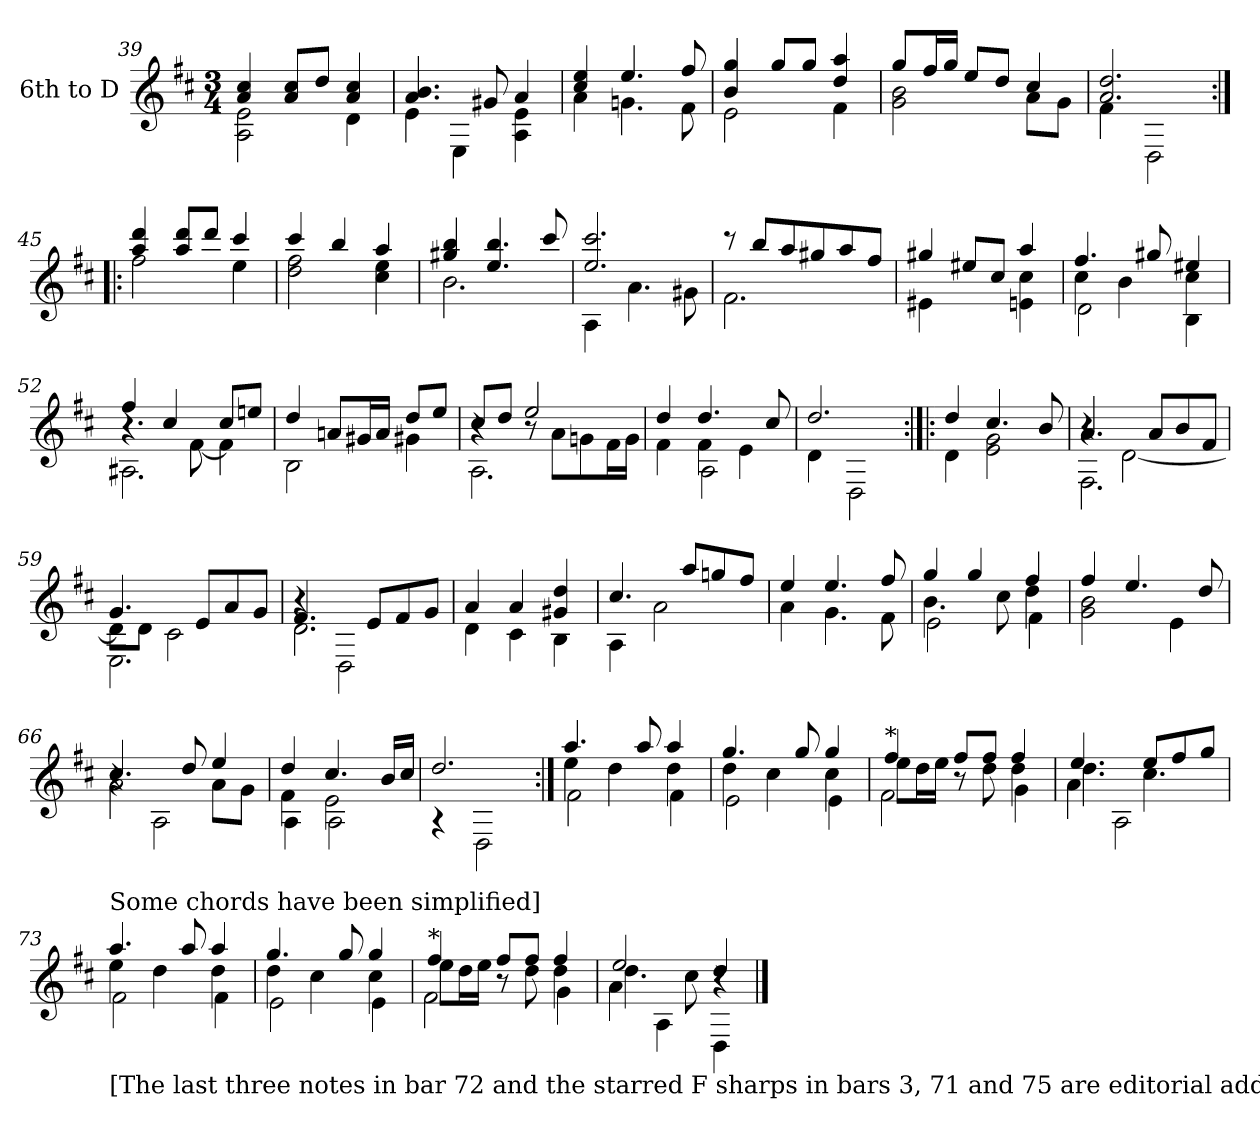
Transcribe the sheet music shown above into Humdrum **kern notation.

**kern
*part1
*staff1
*I"6th to D
*clefG2
*ITrd7c12
*k[f#c#]
*D:
*M3/4
=39
*^
4Ai/ 4c#i	2AAi\ 2Ei
8Ai/ 8c#iL	.
8di/J	.
4Ai/ 4c#i	4Di\
=40	=40
4.Ai/ 4.Bi	4Ei\
.	4EEi\
8G#Xi/	.
4Ai/	4AAi\ 4Ei
=41	=41
4c#i/ 4ei	4Ai\
4.ei/	4.Gni\
8f#i/	8F#i\
=42	=42
4Bi/ 4gi	2Ei\
8gi/L	.
8gi/J	.
4di/ 4ai	4F#i\
!!LO:PB:g=z	!!
=43	=43
8gi/L	2Gi\ 2Bi
16f#i/L	.
16gi/JJ	.
8ei/L	.
8di/J	.
4c#i/	8Ai\L
.	8Gi\J
=44	=44
2.Ai/ 2.di	4F#i\
.	2DDi\
=45:|!|:	=45:|!|:
4ai/ 4ddi	2f#i\
8ai/ 8ddiL	.
8ddi/J	.
4cc#i/	4ei\
=46	=46
4cc#i/	2di\ 2f#i
4bi/	.
4ai/	4c#i\ 4ei
=47	=47
4g#Xi/ 4bi	2.Bi\
4.ei/ 4.bi	.
8cc#i/	.
=48	=48
2.ei/ 2.cc#i	4AAi\
.	4.Ai\
.	8G#Xi\
!!LO:LB:g=z	!!
=49	=49
8r	2.F#i\
8bi/L	.
8ai/	.
8g#Xi/	.
8ai/	.
8f#i/J	.
=50	=50
4g#Xi/	4E#Xi\
8e#Xi/L	4ryy
8c#i/J	.
4ai/	4Eni\ 4c#i
=51	=51
*	*^
4.f#i/	4c#i\	2Di\
.	4Bi\	.
8g#Xi/	.	.
4e#Xi/	4c#i\	4BBi\
=52	=52	=52
4f#i/	4.r	2.AA#Xi\
4c#i/	.	.
.	[<8F#i\	.
8c#i/L	4F#i\]	.
8eni/J	.	.
*	*v	*v
=53	=53
4di/	2BBi\
8Ani/L	.
16G#Xi/L	.
16Ai/JJ	.
8di/L	4G#Xi\
8ei/J	.
=54	=54
*	*^
8c#i/L	4r	2.AAi\
8di/J	.	.
2ei/	8r	.
.	8Ai\L	.
.	8Gni\	.
.	16F#i\L	.
.	16Gi\JJ	.
!!LO:LB:g=z	!!	!!
=55	=55	=55
4di/	4ryy	4F#i\
4.di/	4F#i\	2AAi\
.	4Ei\	.
8c#i/	.	.
*	*v	*v
=56	=56
2.di/	4Di\
.	2DDi\
=57:|!|:	=57:|!|:
4di/	4Di\
4.c#i/	2Ei\ 2Gi
8Bi/	.
=58	=58
*	*^
4.Ai/	4r	2.FF#i\
.	[<2Di\	.
8Ai/L	.	.
8Bi/	.	.
8F#i/J	.	.
=59	=59	=59
4.Gi/	8Di\L]	2.EEi\
.	8Di\J	.
.	2C#i\	.
8Ei/L	.	.
8Ai/	.	.
8Gi/J	.	.
=60	=60	=60
4.F#i/	2.Di\	4r
.	.	2DDi\
8Ei/L	.	.
8F#i/	.	.
8Gi/J	.	.
*	*v	*v
=61	=61
4Ai/	4Di\
4Ai/	4C#i\
4G#Xi/ 4di	4BBi\
!!LO:LB:g=z	!!
=62	=62
4.c#i/	4AAi\
.	2Ai\
8ai/L	.
8gni/	.
8f#i/J	.
=63	=63
4ei/	4Ai\
4.ei/	4.Gi\
8f#i/	8F#i\
=64	=64
*	*^
4gi/	4.Bi\	2Ei\
4gi/	.	.
.	8c#i\	.
4f#i/	4di\	4F#i\
*	*v	*v
=65	=65
4f#i/	2Gi\ 2Bi
4.ei/	.
.	4Ei\
8di/	.
=66	=66
*	*^
4.c#i/	2Ai\	4r
.	.	2AAi\
8di/	.	.
4ei/	8Ai\L	.
.	8Gi\J	.
=67	=67	=67
4di/	4F#i\	4AAi\
4.c#i/	2Ei\	2AAi\
16Bi/LL	.	.
16c#i/JJ	.	.
*	*v	*v
=68	=68
2.di/	4r
.	2DDi\
!!LO:LB:g=z	!!
=69:|!	=69:|!
*	*^
4.ai/	4ei\	2F#i\
.	4di\	.
8ai/	.	.
4ai/	4di\	4F#i\
=70	=70	=70
4.gi/	4di\	2Ei\
.	4c#i\	.
8gi/	.	.
4gi/	4c#i\	4Ei\
=71	=71	=71
!LO:TX:a:t=*	!	!
4f#i/	8ei\L	2F#i\
.	16di\L	.
.	16ei\JJ	.
8f#i/L	8r	.
8f#i/J	8di\	.
4f#i/	4di\	4Gi\
=72	=72	=72
4.ei/	4.di\	4Ai\
.	.	2AAi\
8ei/L	4.c#i\	.
8f#i/	.	.
8gi/J	.	.
!!LO:LB:g=z	!!	!!
=73	=73	=73
!LO:TX:b:t=[The last three notes in bar 72 and the  starred F sharps in bars 3, 71 and 75 are editorial additions.	!	!
!LO:TX:t=Some chords have been simplified]	!	!
4.ai/	4ei\	2F#i\
.	4di\	.
8ai/	.	.
4ai/	4di\	4F#i\
=74	=74	=74
4.gi/	4di\	2Ei\
.	4c#i\	.
8gi/	.	.
4gi/	4c#i\	4Ei\
=75	=75	=75
!LO:TX:a:t=*	!	!
4f#i/	8ei\L	2F#i\
.	16di\L	.
.	16ei\JJ	.
8f#i/L	8r	.
8f#i/J	8di\	.
4f#i/	4di\	4Gi\
=76	=76	=76
2ei/	4.di\	4Ai\
.	.	4AAi\
.	8c#i\	.
4di/	4r	4DDi\
*v	*v	*v
==
*-
